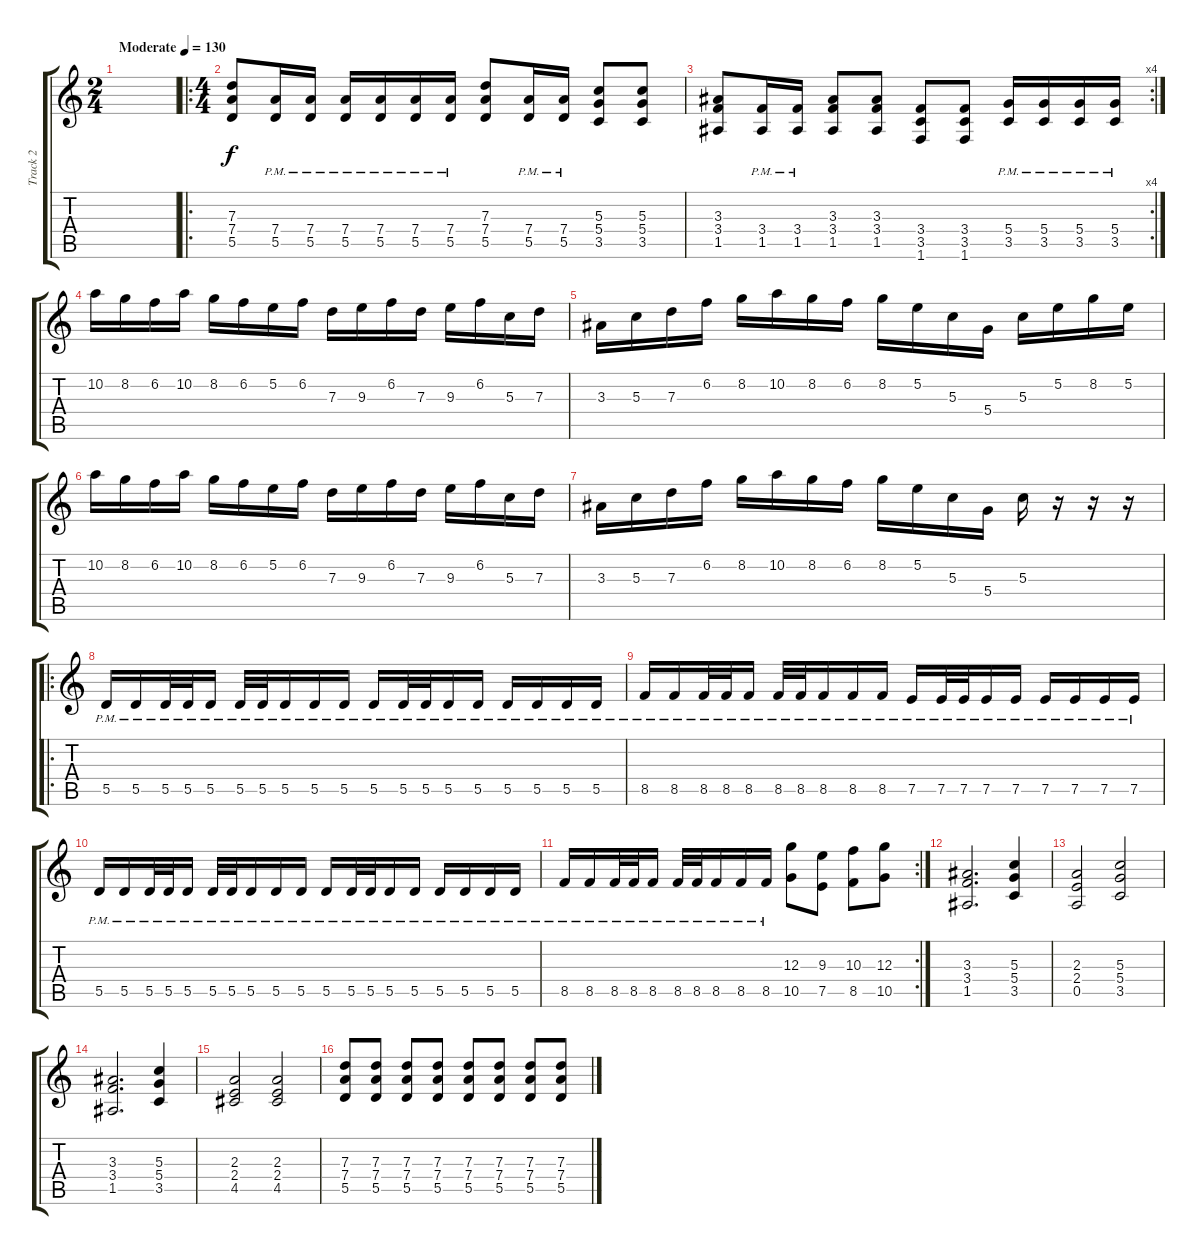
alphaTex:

\track ("Track 2" "Track 2") {instrument distortionguitar}
\staff {score tabs}
\tuning (E4 B3 G3 D3 A2 E2) {hide}
\ts (2 4)
\tempo (130 "Moderate")
\clef g2
\ks c
|
\ro
\ts (4 4)
(7.3 7.4 5.5).8 (7.4{pm} 5.5{pm}).16 (7.4{pm} 5.5{pm}).16 (7.4{pm} 5.5{pm}).16 (7.4{pm} 5.5{pm}).16 (7.4{pm} 5.5{pm}).16 (7.4{pm} 5.5{pm}).16 (7.3 7.4 5.5).8 (7.4{pm} 5.5{pm}).16 (7.4{pm} 5.5{pm}).16 (5.3 5.4 3.5).8 (5.3 5.4 3.5).8 |
\rc 4
(3.3 3.4 1.5).8 (3.4{pm} 1.5{pm}).16 (3.4{pm} 1.5{pm}).16 (3.3 3.4 1.5).8 (3.3 3.4 1.5).8 (3.4 3.5 1.6).8 (3.4 3.5 1.6).8 (5.4{pm} 3.5{pm}).16 (5.4{pm} 3.5{pm}).16 (5.4{pm} 3.5{pm}).16 (5.4{pm} 3.5{pm}).16 |
10.2.16 8.2.16 6.2.16 10.2.16 8.2.16 6.2.16 5.2.16 6.2.16 7.3.16 9.3.16 6.2.16 7.3.16 9.3.16 6.2.16 5.3.16 7.3.16 |
3.3.16 5.3.16 7.3.16 6.2.16 8.2.16 10.2.16 8.2.16 6.2.16 8.2.16 5.2.16 5.3.16 5.4.16 5.3.16 5.2.16 8.2.16 5.2.16 |
10.2.16 8.2.16 6.2.16 10.2.16 8.2.16 6.2.16 5.2.16 6.2.16 7.3.16 9.3.16 6.2.16 7.3.16 9.3.16 6.2.16 5.3.16 7.3.16 |
3.3.16 5.3.16 7.3.16 6.2.16 8.2.16 10.2.16 8.2.16 6.2.16 8.2.16 5.2.16 5.3.16 5.4.16 5.3.16 r.16 r.16 r.16 |
\ro
5.5{pm}.16 5.5{pm}.16 5.5{pm}.32 5.5{pm}.32 5.5{pm}.16 5.5{pm}.32 5.5{pm}.32 5.5{pm}.16 5.5{pm}.16 5.5{pm}.16 5.5{pm}.16 5.5{pm}.32 5.5{pm}.32 5.5{pm}.16 5.5{pm}.16 5.5{pm}.16 5.5{pm}.16 5.5{pm}.16 5.5{pm}.16 |
8.5{pm}.16 8.5{pm}.16 8.5{pm}.32 8.5{pm}.32 8.5{pm}.16 8.5{pm}.32 8.5{pm}.32 8.5{pm}.16 8.5{pm}.16 8.5{pm}.16 7.5{pm}.16 7.5{pm}.32 7.5{pm}.32 7.5{pm}.16 7.5{pm}.16 7.5{pm}.16 7.5{pm}.16 7.5{pm}.16 7.5{pm}.16 |
5.5{pm}.16 5.5{pm}.16 5.5{pm}.32 5.5{pm}.32 5.5{pm}.16 5.5{pm}.32 5.5{pm}.32 5.5{pm}.16 5.5{pm}.16 5.5{pm}.16 5.5{pm}.16 5.5{pm}.32 5.5{pm}.32 5.5{pm}.16 5.5{pm}.16 5.5{pm}.16 5.5{pm}.16 5.5{pm}.16 5.5{pm}.16 |
\rc 2
8.5{pm}.16 8.5{pm}.16 8.5{pm}.32 8.5{pm}.32 8.5{pm}.16 8.5{pm}.32 8.5{pm}.32 8.5{pm}.16 8.5{pm}.16 8.5{pm}.16 (12.3 10.5).8 (9.3 7.5).8 (10.3 8.5).8 (12.3 10.5).8 |
(3.3 3.4 1.5).2{d} (5.3 5.4 3.5).4 |
(2.3 2.4 0.5).2 (5.3 5.4 3.5).2 |
(3.3 3.4 1.5).2{d} (5.3 5.4 3.5).4 |
(2.3 2.4 4.5).2 (2.3 2.4 4.5).2 |
(7.3 7.4 5.5).8 (7.3 7.4 5.5).8 (7.3 7.4 5.5).8 (7.3 7.4 5.5).8 (7.3 7.4 5.5).8 (7.3 7.4 5.5).8 (7.3 7.4 5.5).8 (7.3 7.4 5.5).8
